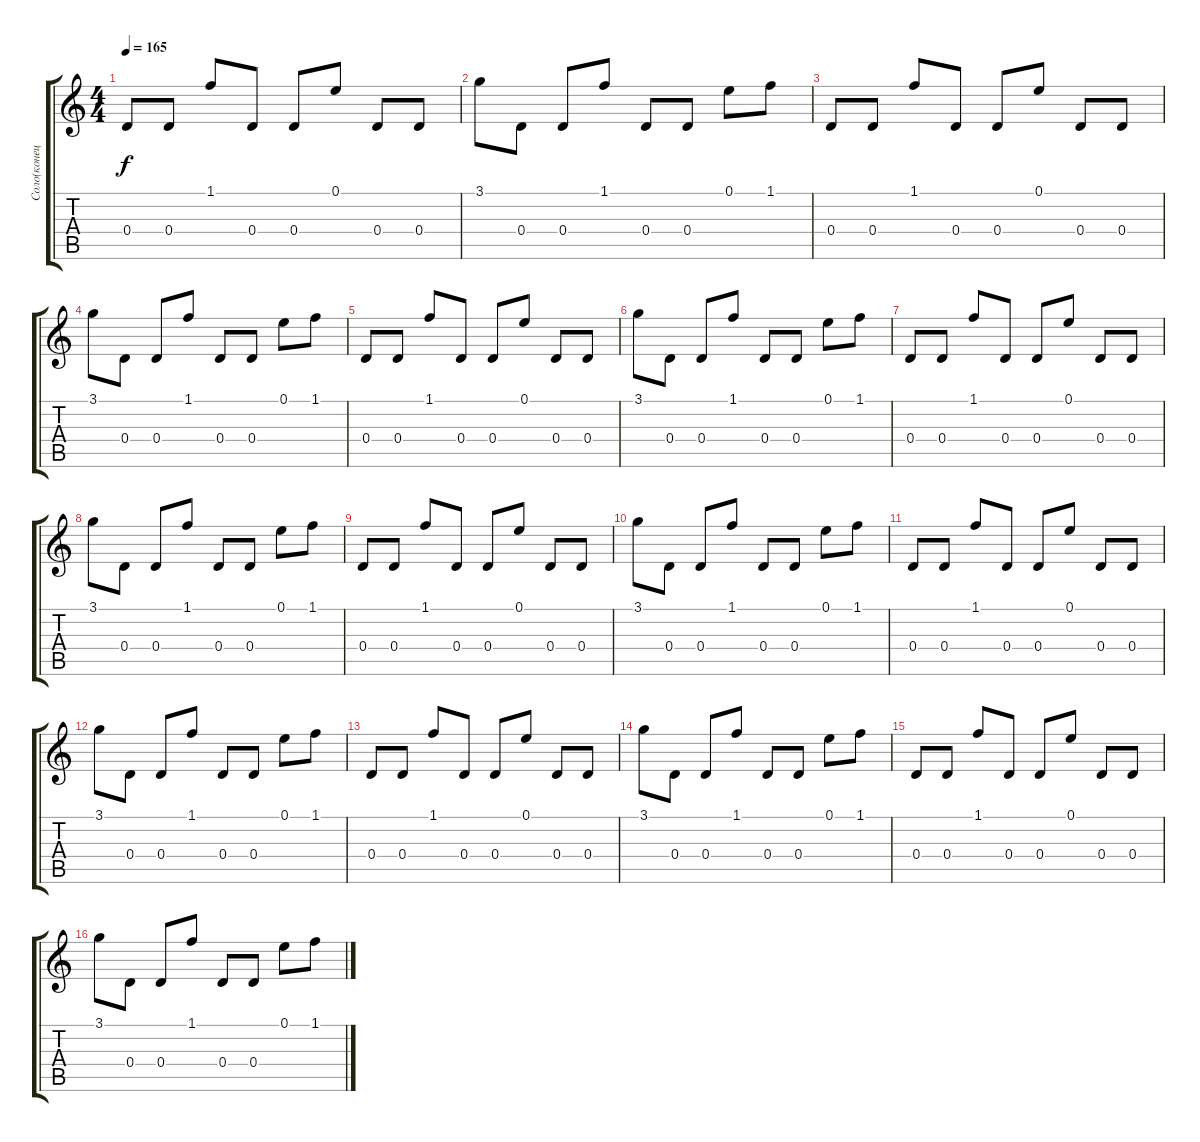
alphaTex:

\track ("Соло(конец)" "Соло(конец") {instrument distortionguitar}
\staff {score tabs}
\tuning (E4 B3 G3 D3 A2 E2) {hide}
\ts (4 4)
\tempo 165
\clef g2
\ks c
0.4.8{dy f} 0.4.8 1.1.8 0.4.8 0.4.8 0.1.8 0.4.8 0.4.8 |
3.1.8 0.4.8 0.4.8 1.1.8 0.4.8 0.4.8 0.1.8 1.1.8 |
0.4.8 0.4.8 1.1.8 0.4.8 0.4.8 0.1.8 0.4.8 0.4.8 |
3.1.8 0.4.8 0.4.8 1.1.8 0.4.8 0.4.8 0.1.8 1.1.8 |
0.4.8 0.4.8 1.1.8 0.4.8 0.4.8 0.1.8 0.4.8 0.4.8 |
3.1.8 0.4.8 0.4.8 1.1.8 0.4.8 0.4.8 0.1.8 1.1.8 |
0.4.8 0.4.8 1.1.8 0.4.8 0.4.8 0.1.8 0.4.8 0.4.8 |
3.1.8 0.4.8 0.4.8 1.1.8 0.4.8 0.4.8 0.1.8 1.1.8 |
0.4.8 0.4.8 1.1.8 0.4.8 0.4.8 0.1.8 0.4.8 0.4.8 |
3.1.8 0.4.8 0.4.8 1.1.8 0.4.8 0.4.8 0.1.8 1.1.8 |
0.4.8 0.4.8 1.1.8 0.4.8 0.4.8 0.1.8 0.4.8 0.4.8 |
3.1.8 0.4.8 0.4.8 1.1.8 0.4.8 0.4.8 0.1.8 1.1.8 |
0.4.8 0.4.8 1.1.8 0.4.8 0.4.8 0.1.8 0.4.8 0.4.8 |
3.1.8 0.4.8 0.4.8 1.1.8 0.4.8 0.4.8 0.1.8 1.1.8 |
0.4.8 0.4.8 1.1.8 0.4.8 0.4.8 0.1.8 0.4.8 0.4.8 |
3.1.8 0.4.8 0.4.8 1.1.8 0.4.8 0.4.8 0.1.8 1.1.8
